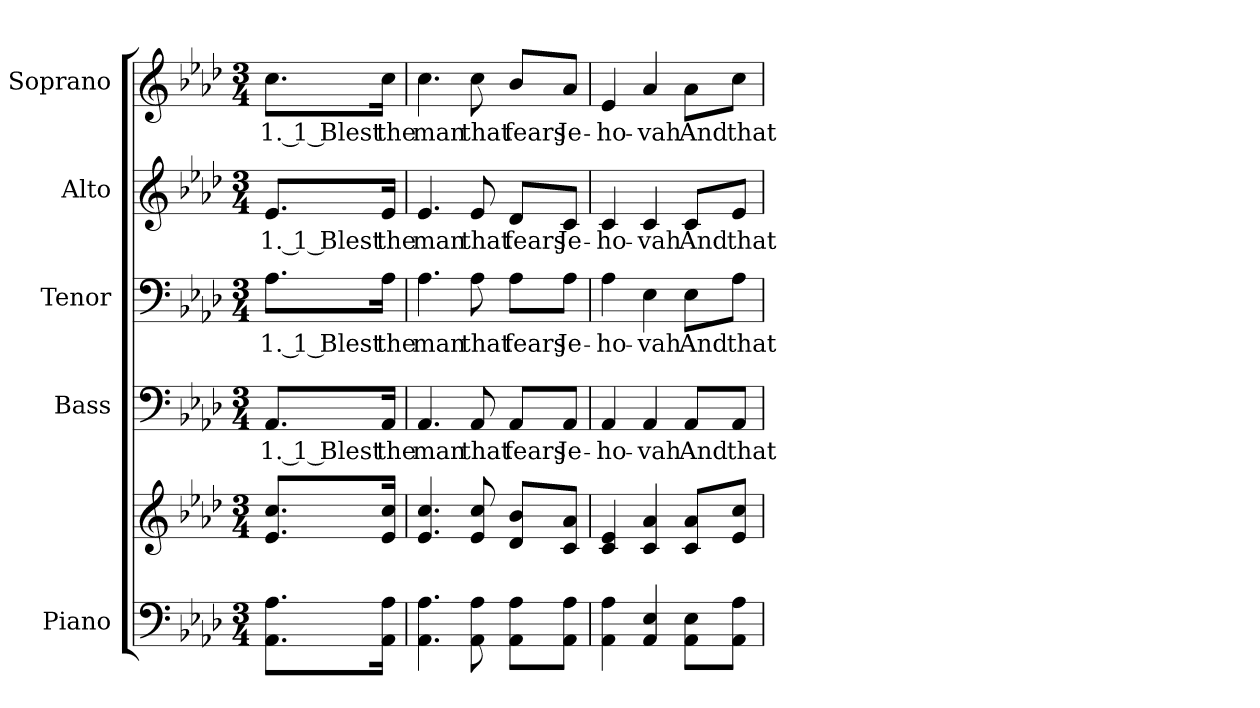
**kern	**kern	**kern	**text	**kern	**text	**kern	**text	**kern	**text
*part5	*part5	*part4	*part4	*part3	*part3	*part2	*part2	*part1	*part1
*staff6	*staff5	*staff4	*staff4	*staff3	*staff3	*staff2	*staff2	*staff1	*staff1
*I"Piano	*	*I"Bass	*	*I"Tenor	*	*I"Alto	*	*I"Soprano	*
*I'Pno.	*	*I'B.	*	*I'T.	*	*I'A.	*	*I'S.	*
!!LO:PB:g=z
*clefF4	*clefG2	*clefF4	*	*clefF4	*	*clefG2	*	*clefG2	*
*k[b-e-a-d-]	*k[b-e-a-d-]	*k[b-e-a-d-]	*	*k[b-e-a-d-]	*	*k[b-e-a-d-]	*	*k[b-e-a-d-]	*
*f:	*f:	*f:	*	*f:	*	*f:	*	*f:	*
*M3/4	*M3/4	*M3/4	*	*M3/4	*	*M3/4	*	*M3/4	*
*MM110	*MM110	*MM110	*	*MM110	*	*MM110	*	*MM110	*
=1	=1	=1	=1	=1	=1	=1	=1	=1	=1
!	!	!	!LO:LY:b:color=#000000	!	!	!	!	!	!
!	!	!	!	!	!LO:LY:b:color=#000000	!	!	!	!
!	!	!	!	!	!	!	!LO:LY:b:color=#000000	!	!
!	!	!	!	!	!	!	!	!	!LO:LY:b:color=#000000
8.AA-i\ 8.A-i\L	8.e-i/ 8.cci/L	8.AA-i/L	1. 1 Blest	8.A-i\L	1. 1 Blest	8.e-i/L	1. 1 Blest	8.cci\L	1. 1 Blest
!	!	!	!LO:LY:b:color=#000000	!	!	!	!	!	!
!	!	!	!	!	!LO:LY:b:color=#000000	!	!	!	!
!	!	!	!	!	!	!	!LO:LY:b:color=#000000	!	!
!	!	!	!	!	!	!	!	!	!LO:LY:b:color=#000000
16AA-i\ 16A-i\Jk	16e-i/ 16cci/Jk	16AA-i/Jk	the	16A-i\Jk	the	16e-i/Jk	the	16cci\Jk	the
=2	=2	=2	=2	=2	=2	=2	=2	=2	=2
!	!	!	!LO:LY:b:color=#000000	!	!	!	!	!	!
!	!	!	!	!	!LO:LY:b:color=#000000	!	!	!	!
!	!	!	!	!	!	!	!LO:LY:b:color=#000000	!	!
!	!	!	!	!	!	!	!	!	!LO:LY:b:color=#000000
4.AA-i\ 4.A-i	4.e-i/ 4.cci	4.AA-i/	man	4.A-i\	man	4.e-i/	man	4.cci\	man
!	!	!	!LO:LY:b:color=#000000	!	!	!	!	!	!
!	!	!	!	!	!LO:LY:b:color=#000000	!	!	!	!
!	!	!	!	!	!	!	!LO:LY:b:color=#000000	!	!
!	!	!	!	!	!	!	!	!	!LO:LY:b:color=#000000
8AA-i\ 8A-i	8e-i/ 8cci	8AA-i/	that	8A-i\	that	8e-i/	that	8cci\	that
!	!	!	!LO:LY:b:color=#000000	!	!	!	!	!	!
!	!	!	!	!	!LO:LY:b:color=#000000	!	!	!	!
!	!	!	!	!	!	!	!LO:LY:b:color=#000000	!	!
!	!	!	!	!	!	!	!	!	!LO:LY:b:color=#000000
8AA-i\ 8A-i\L	8d-i/ 8b-i/L	8AA-i/L	fears	8A-i\L	fears	8d-i/L	fears	8b-i/L	fears
!	!	!	!LO:LY:b:color=#000000	!	!	!	!	!	!
!	!	!	!	!	!LO:LY:b:color=#000000	!	!	!	!
!	!	!	!	!	!	!	!LO:LY:b:color=#000000	!	!
!	!	!	!	!	!	!	!	!	!LO:LY:b:color=#000000
8AA-i\ 8A-i\J	8ci/ 8a-i/J	8AA-i/J	Je-	8A-i\J	Je-	8ci/J	Je-	8a-i/J	Je-
=3	=3	=3	=3	=3	=3	=3	=3	=3	=3
!	!	!	!LO:LY:b:color=#000000	!	!	!	!	!	!
!	!	!	!	!	!LO:LY:b:color=#000000	!	!	!	!
!	!	!	!	!	!	!	!LO:LY:b:color=#000000	!	!
!	!	!	!	!	!	!	!	!	!LO:LY:b:color=#000000
4AA-i\ 4A-i	4ci/ 4e-i	4AA-i/	-ho-	4A-i\	-ho-	4ci/	-ho-	4e-i/	-ho-
!	!	!	!LO:LY:b:color=#000000	!	!	!	!	!	!
!	!	!	!	!	!LO:LY:b:color=#000000	!	!	!	!
!	!	!	!	!	!	!	!LO:LY:b:color=#000000	!	!
!	!	!	!	!	!	!	!	!	!LO:LY:b:color=#000000
4AA-i/ 4E-i	4ci/ 4a-i	4AA-i/	-vah	4E-i\	-vah	4ci/	-vah	4a-i/	-vah
!	!	!	!LO:LY:b:color=#000000	!	!	!	!	!	!
!	!	!	!	!	!LO:LY:b:color=#000000	!	!	!	!
!	!	!	!	!	!	!	!LO:LY:b:color=#000000	!	!
!	!	!	!	!	!	!	!	!	!LO:LY:b:color=#000000
8AA-i\ 8E-i\L	8ci/ 8a-i/L	8AA-i/L	And	8E-i\L	And	8ci/L	And	8a-i\L	And
!	!	!	!LO:LY:b:color=#000000	!	!	!	!	!	!
!	!	!	!	!	!LO:LY:b:color=#000000	!	!	!	!
!	!	!	!	!	!	!	!LO:LY:b:color=#000000	!	!
!	!	!	!	!	!	!	!	!	!LO:LY:b:color=#000000
8AA-i\ 8A-i\J	8e-i/ 8cci/J	8AA-i/J	that	8A-i\J	that	8e-i/J	that	8cci\J	that
=	=	=	=	=	=	=	=	=	=
*-	*-	*-	*-	*-	*-	*-	*-	*-	*-
